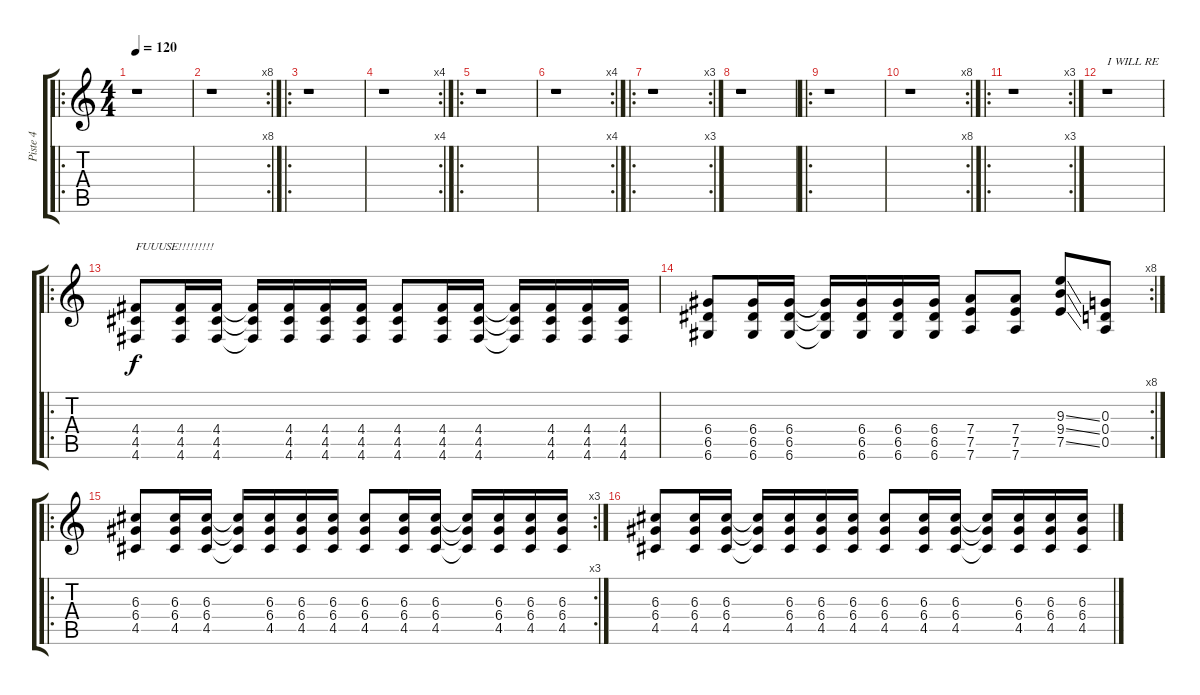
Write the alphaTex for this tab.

\track ("Piste 4" "Piste 4") {instrument distortionguitar}
\staff {score tabs}
\tuning (E4 B3 G3 D3 A2 D2) {hide}
\ro
\ts (4 4)
\tempo 120
\clef g2
\ks c
r.1{dy f instrument distortionguitar} |
\rc 8
r.1 |
\ro
r.1 |
\rc 4
r.1 |
\ro
r.1 |
\rc 4
r.1 |
\ro
\rc 3
r.1 |
r.1 |
\ro
r.1 |
\rc 8
r.1 |
\ro
\rc 3
r.1 |
r.1{txt "I WILL RE"} |
\ro
(4.4 4.5 4.6).8{txt "FUUUSE!!!!!!!!!"} (4.4 4.5 4.6).16 (4.4 4.5 4.6).16 (4.4{t} 4.5{t} 4.6{t}).16 (4.4 4.5 4.6).16 (4.4 4.5 4.6).16 (4.4 4.5 4.6).16 (4.4 4.5 4.6).8 (4.4 4.5 4.6).16 (4.4 4.5 4.6).16 (4.4{t} 4.5{t} 4.6{t}).16 (4.4 4.5 4.6).16 (4.4 4.5 4.6).16 (4.4 4.5 4.6).16 |
\rc 8
(6.4 6.5 6.6).8 (6.4 6.5 6.6).16 (6.4 6.5 6.6).16 (6.4{t} 6.5{t} 6.6{t}).16 (6.4 6.5 6.6).16 (6.4 6.5 6.6).16 (6.4 6.5 6.6).16 (7.4 7.5 7.6).8 (7.4 7.5 7.6).8 (9.3{ss} 9.4{ss} 7.5{ss}).8 (0.3 0.4 0.5).8 |
\ro
\rc 3
(6.3 6.4 4.5).8 (6.3 6.4 4.5).16 (6.3 6.4 4.5).16 (6.3{t} 6.4{t} 4.5{t}).16 (6.3 6.4 4.5).16 (6.3 6.4 4.5).16 (6.3 6.4 4.5).16 (6.3 6.4 4.5).8 (6.3 6.4 4.5).16 (6.3 6.4 4.5).16 (6.3{t} 6.4{t} 4.5{t}).16 (6.3 6.4 4.5).16 (6.3 6.4 4.5).16 (6.3 6.4 4.5).16 |
(6.3 6.4 4.5).8 (6.3 6.4 4.5).16 (6.3 6.4 4.5).16 (6.3{t} 6.4{t} 4.5{t}).16 (6.3 6.4 4.5).16 (6.3 6.4 4.5).16 (6.3 6.4 4.5).16 (6.3 6.4 4.5).8 (6.3 6.4 4.5).16 (6.3 6.4 4.5).16 (6.3{t} 6.4{t} 4.5{t}).16 (6.3 6.4 4.5).16 (6.3 6.4 4.5).16 (6.3 6.4 4.5).16
